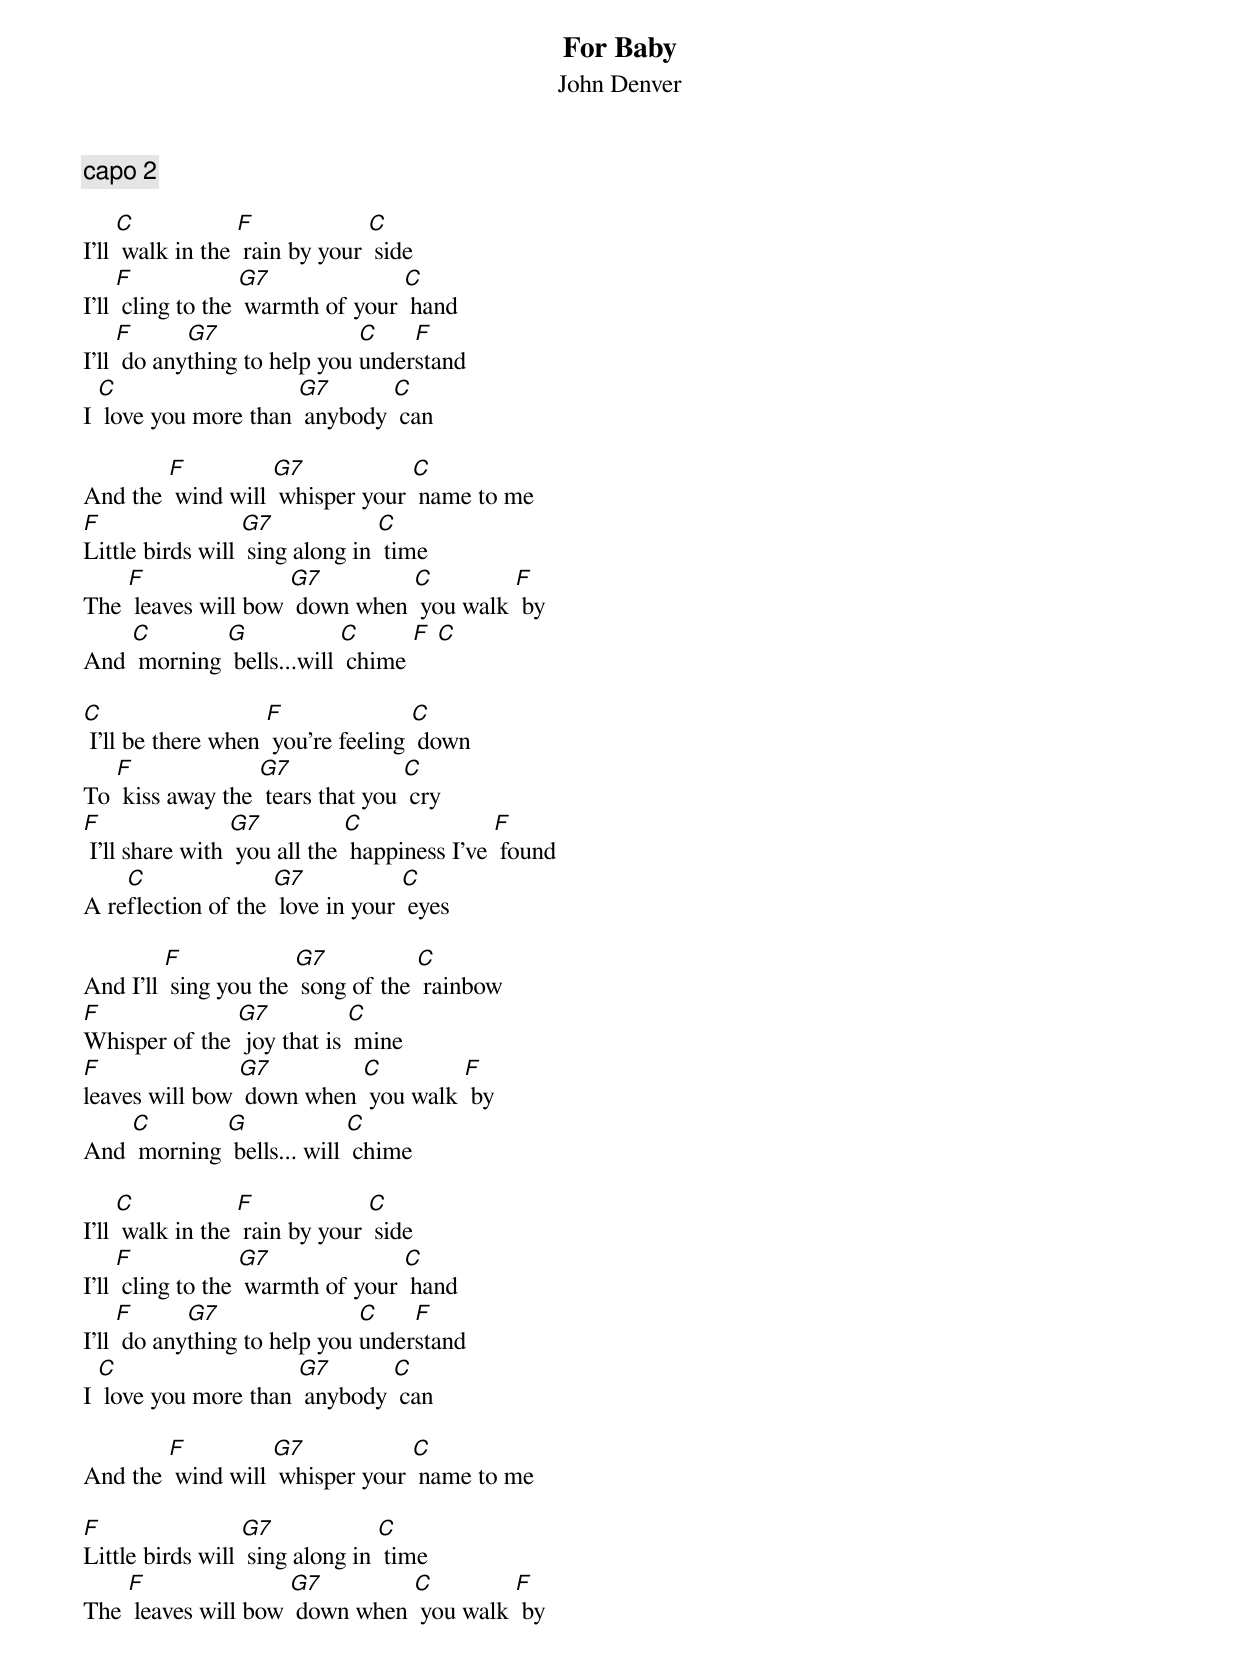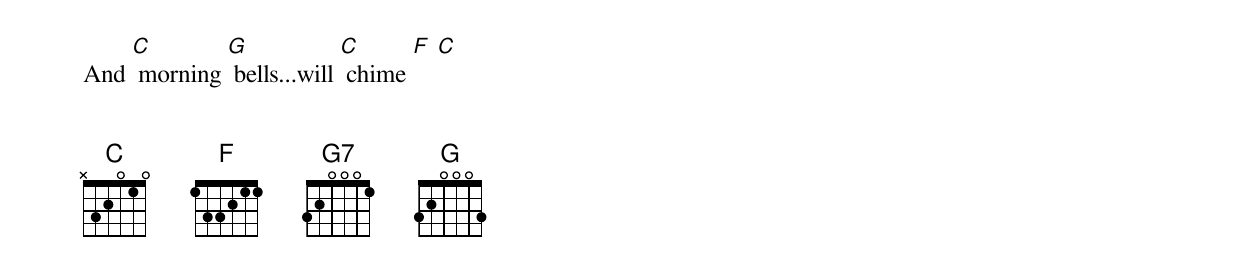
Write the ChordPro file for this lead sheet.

{title: For Baby}
{subtitle: John Denver}
{c:capo 2}

I'll [C] walk in the [F] rain by your [C] side
I'll [F] cling to the [G7] warmth of your [C] hand
I'll [F] do any[G7]thing to help you [C]under[F]stand
I [C] love you more than [G7] anybody [C] can

And the [F] wind will [G7] whisper your [C] name to me
[F]Little birds will [G7] sing along in [C] time
The [F] leaves will bow [G7] down when [C] you walk [F] by
And [C] morning [G] bells...will [C] chime [F] [C]

[C] I'll be there when [F] you're feeling [C] down
To [F] kiss away the [G7] tears that you [C] cry
[F] I’ll share with [G7] you all the [C] happiness I've [F] found
A re[C]flection of the [G7] love in your [C] eyes

And I'll [F] sing you the [G7] song of the [C] rainbow
[F]Whisper of the [G7] joy that is [C] mine
[F]leaves will bow [G7] down when [C] you walk [F] by
And [C] morning [G] bells... will [C] chime

I'll [C] walk in the [F] rain by your [C] side
I'll [F] cling to the [G7] warmth of your [C] hand
I'll [F] do any[G7]thing to help you [C]under[F]stand
I [C] love you more than [G7] anybody [C] can

And the [F] wind will [G7] whisper your [C] name to me

[F]Little birds will [G7] sing along in [C] time
The [F] leaves will bow [G7] down when [C] you walk [F] by
And [C] morning [G] bells...will [C] chime [F] [C]


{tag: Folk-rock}
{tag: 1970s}
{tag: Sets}
